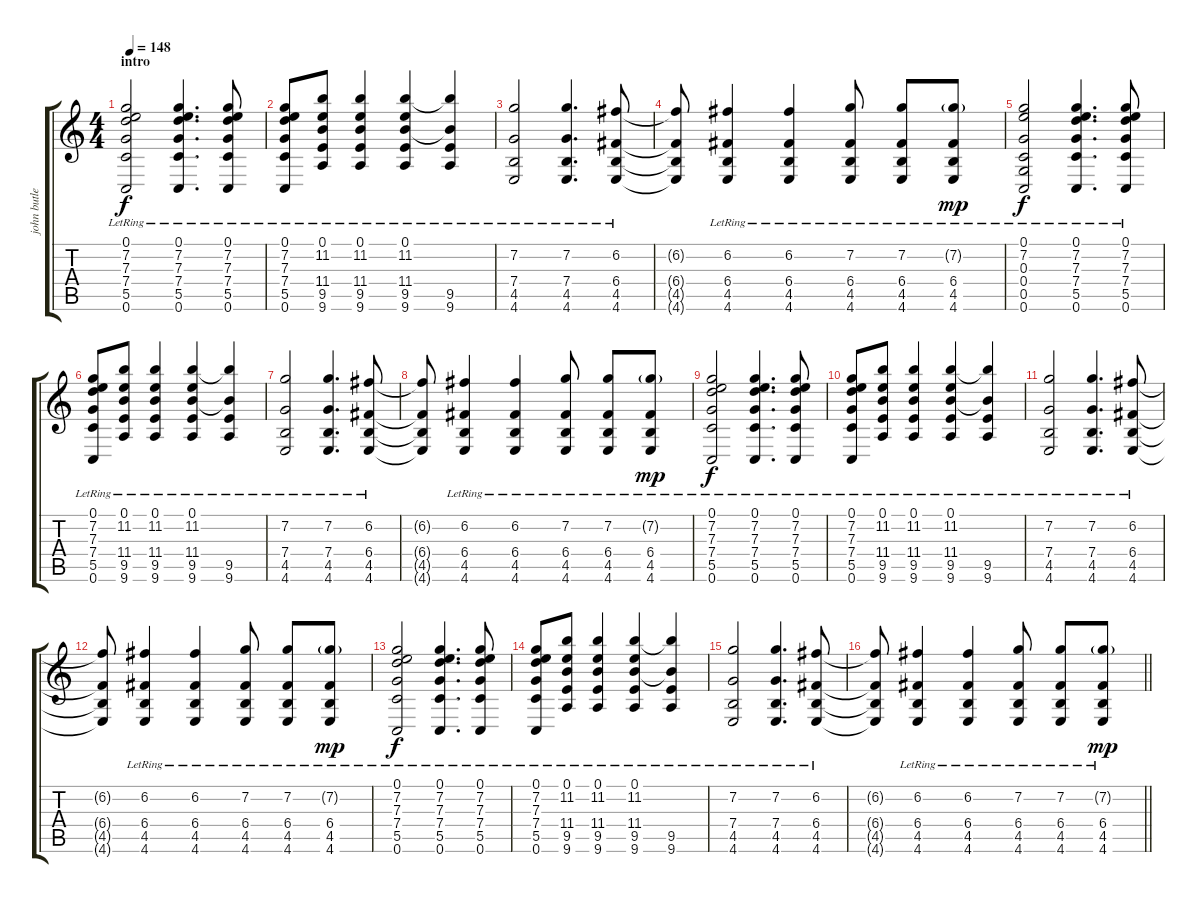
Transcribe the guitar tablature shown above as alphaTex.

\track ("john butler ampliefed 11 string guitare" "john butle") {instrument acousticguitarsteel}
\staff {score tabs}
\tuning (E4 C4 G3 C3 G2 C2) {hide}
\ts (4 4)
\section ("" "intro")
\tempo 148
\clef g2
\ks c
(0.1{lr} 7.2{lr} 7.3{lr} 7.4{lr} 5.5{lr} 0.6{lr}).2{dy f instrument acousticguitarsteel} (0.1{lr} 7.2{lr} 7.3{lr} 7.4{lr} 5.5{lr} 0.6{lr}).4{d} (0.1{lr} 7.2{lr} 7.3{lr} 7.4{lr} 5.5{lr} 0.6{lr}).8 |
(0.1{lr} 7.2{lr} 7.3{lr} 7.4{lr} 5.5{lr} 0.6{lr}).8 (0.1{lr} 11.2{lr} 11.4{lr} 9.5{lr} 9.6{lr}).8 (0.1{lr} 11.2{lr} 11.4{lr} 9.5{lr} 9.6{lr}).4 (0.1{lr} 11.2{lr} 11.4{lr} 9.5{lr} 9.6{lr}).4 (11.2{t} 11.4{t} 9.5{lr} 9.6{lr}).4 |
(7.2{lr} 7.4{lr} 4.5{lr} 4.6{lr}).2 (7.2{lr} 7.4{lr} 4.5{lr} 4.6{lr}).4{d} (6.2{lr} 6.4{lr} 4.5{lr} 4.6{lr}).8 |
(6.2{t} 6.4{t} 4.5{t} 4.6{t}).8 (6.2{lr} 6.4{lr} 4.5{lr} 4.6{lr}).4 (6.2{lr} 6.4{lr} 4.5{lr} 4.6{lr}).4 (7.2{lr} 6.4{lr} 4.5{lr} 4.6{lr}).8 (7.2{lr} 6.4{lr} 4.5{lr} 4.6{lr}).8 (7.2{g lr} 6.4{lr} 4.5{lr} 4.6{lr}).8{dy mp} |
(0.1{lr} 7.2{lr} 0.3{lr} 0.4{lr} 0.5{lr} 0.6{lr}).2{dy f} (0.1{lr} 7.2{lr} 7.3{lr} 7.4{lr} 5.5{lr} 0.6{lr}).4{d} (0.1{lr} 7.2{lr} 7.3{lr} 7.4{lr} 5.5{lr} 0.6{lr}).8 |
(0.1{lr} 7.2{lr} 7.3{lr} 7.4{lr} 5.5{lr} 0.6{lr}).8 (0.1{lr} 11.2{lr} 11.4{lr} 9.5{lr} 9.6{lr}).8 (0.1{lr} 11.2{lr} 11.4{lr} 9.5{lr} 9.6{lr}).4 (0.1{lr} 11.2{lr} 11.4{lr} 9.5{lr} 9.6{lr}).4 (11.2{t} 11.4{t} 9.5{lr} 9.6{lr}).4 |
(7.2{lr} 7.4{lr} 4.5{lr} 4.6{lr}).2 (7.2{lr} 7.4{lr} 4.5{lr} 4.6{lr}).4{d} (6.2{lr} 6.4{lr} 4.5{lr} 4.6{lr}).8 |
(6.2{t} 6.4{t} 4.5{t} 4.6{t}).8 (6.2{lr} 6.4{lr} 4.5{lr} 4.6{lr}).4 (6.2{lr} 6.4{lr} 4.5{lr} 4.6{lr}).4 (7.2{lr} 6.4{lr} 4.5{lr} 4.6{lr}).8 (7.2{lr} 6.4{lr} 4.5{lr} 4.6{lr}).8 (7.2{g lr} 6.4{lr} 4.5{lr} 4.6{lr}).8{dy mp} |
(0.1{lr} 7.2{lr} 7.3{lr} 7.4{lr} 5.5{lr} 0.6{lr}).2{dy f} (0.1{lr} 7.2{lr} 7.3{lr} 7.4{lr} 5.5{lr} 0.6{lr}).4{d} (0.1{lr} 7.2{lr} 7.3{lr} 7.4{lr} 5.5{lr} 0.6{lr}).8 |
(0.1{lr} 7.2{lr} 7.3{lr} 7.4{lr} 5.5{lr} 0.6{lr}).8 (0.1{lr} 11.2{lr} 11.4{lr} 9.5{lr} 9.6{lr}).8 (0.1{lr} 11.2{lr} 11.4{lr} 9.5{lr} 9.6{lr}).4 (0.1{lr} 11.2{lr} 11.4{lr} 9.5{lr} 9.6{lr}).4 (11.2{t} 11.4{t} 9.5{lr} 9.6{lr}).4 |
(7.2{lr} 7.4{lr} 4.5{lr} 4.6{lr}).2 (7.2{lr} 7.4{lr} 4.5{lr} 4.6{lr}).4{d} (6.2{lr} 6.4{lr} 4.5{lr} 4.6{lr}).8 |
(6.2{t} 6.4{t} 4.5{t} 4.6{t}).8 (6.2{lr} 6.4{lr} 4.5{lr} 4.6{lr}).4 (6.2{lr} 6.4{lr} 4.5{lr} 4.6{lr}).4 (7.2{lr} 6.4{lr} 4.5{lr} 4.6{lr}).8 (7.2{lr} 6.4{lr} 4.5{lr} 4.6{lr}).8 (7.2{g lr} 6.4{lr} 4.5{lr} 4.6{lr}).8{dy mp} |
(0.1{lr} 7.2{lr} 7.3{lr} 7.4{lr} 5.5{lr} 0.6{lr}).2{dy f} (0.1{lr} 7.2{lr} 7.3{lr} 7.4{lr} 5.5{lr} 0.6{lr}).4{d} (0.1{lr} 7.2{lr} 7.3{lr} 7.4{lr} 5.5{lr} 0.6{lr}).8 |
(0.1{lr} 7.2{lr} 7.3{lr} 7.4{lr} 5.5{lr} 0.6{lr}).8 (0.1{lr} 11.2{lr} 11.4{lr} 9.5{lr} 9.6{lr}).8 (0.1{lr} 11.2{lr} 11.4{lr} 9.5{lr} 9.6{lr}).4 (0.1{lr} 11.2{lr} 11.4{lr} 9.5{lr} 9.6{lr}).4 (11.2{t} 11.4{t} 9.5{lr} 9.6{lr}).4 |
(7.2{lr} 7.4{lr} 4.5{lr} 4.6{lr}).2 (7.2{lr} 7.4{lr} 4.5{lr} 4.6{lr}).4{d} (6.2{lr} 6.4{lr} 4.5{lr} 4.6{lr}).8 |
\barLineRight lightlight
(6.2{t} 6.4{t} 4.5{t} 4.6{t}).8 (6.2{lr} 6.4{lr} 4.5{lr} 4.6{lr}).4 (6.2{lr} 6.4{lr} 4.5{lr} 4.6{lr}).4 (7.2{lr} 6.4{lr} 4.5{lr} 4.6{lr}).8 (7.2{lr} 6.4{lr} 4.5{lr} 4.6{lr}).8 (7.2{g lr} 6.4{lr} 4.5{lr} 4.6{lr}).8{dy mp}
